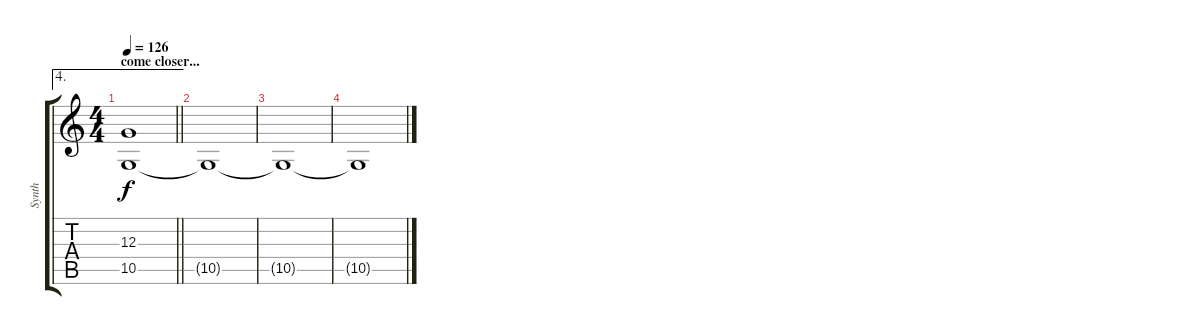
\track ("Synth" "Synth") {instrument lead2sawtooth}
\staff {score tabs}
\tuning (E4 B3 G3 D3 A2 E2) {hide}
\ae 4
\ts (4 4)
\section ("" "come closer...")
\tempo 126
\clef g2
\barLineRight lightlight
\ks c
(12.3{t} 10.5{t}).1{dy f} |
10.5{t}.1 |
10.5{t}.1 |
10.5{t}.1
